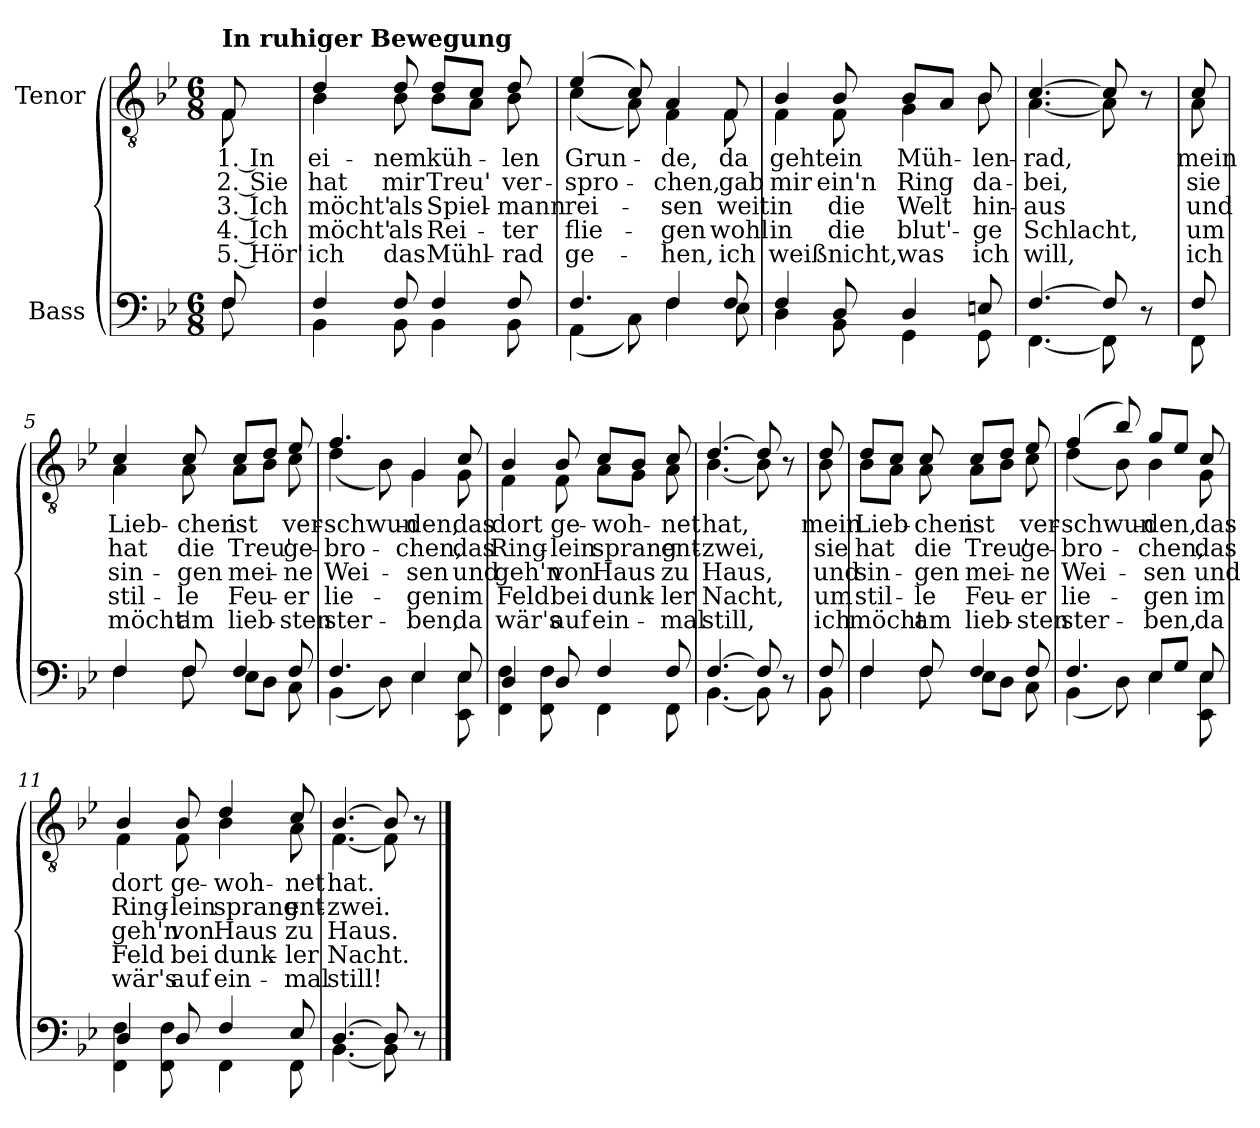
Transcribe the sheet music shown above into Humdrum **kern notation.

**kern	**kern	**text	**text	**text	**text	**text
*part2	*part1	*part1	*part1	*part1	*part1	*part1
*staff2	*staff1	*staff1	*staff1	*staff1	*staff1	*staff1
*I"Bass	*I"Tenor	*	*	*	*	*
*clefF4	*clefGv2	*	*	*	*	*
*k[b-e-]	*k[b-e-]	*	*	*	*	*
*M6/8	*M6/8	*	*	*	*	*
=	=	=	=	=	=	=
*^	*^	*	*	*	*	*
!	!	!LO:TX:a:B:t=In ruhiger Bewegung	!	!	!	!	!	!
8F/	8F\	8F/	8F\	1. In	2. Sie	3. Ich	4. Ich	5. Hör'
=1	=1	=1	=1	=1	=1	=1	=1	=1
4F/	4BB-\	4d/	4B-\	ei-	hat	möcht'	möcht'	ich
8F/	8BB-\	8d/	8B-\	-nem	mir	als	als	das
4F/	4BB-\	8d/L	8B-\L	küh-	Treu'	Spiel-	Rei-	Mühl-
.	.	8c/J	8A\J	.	.	.	.	.
8F/	8BB-\	8d/	8B-\	-len	ver-	-mann	-ter	-rad
=2	=2	=2	=2	=2	=2	=2	=2	=2
4.F/	(4AA\	(>4e-/	(4c\	Grun-	-spro-	rei-	flie-	ge-
.	8C\)	8c/)	8A\)	.	.	.	.	.
4F/	4F\	4A/	4F\	-de,	-chen,	-sen	-gen	-hen,
8F/	8E-\	8F/	8F\	da	gab	weit	wohl	ich
=3	=3	=3	=3	=3	=3	=3	=3	=3
4F/	4D\	4B-/	4F\	geht	mir	in	in	weiß
8D/	8BB-\	8B-/	8F\	ein	ein'n	die	die	nicht,
4D/	4GG\	8B-/L	4G\	Müh-	Ring	Welt	blut'-	was
.	.	8A/J	.	.	.	.	.	.
8En/	8GG\	8B-/	8B-\	-len-	da-	hin-	-ge	ich
=4	=4	=4	=4	=4	=4	=4	=4	=4
[4.F/	[4.FF\	[4.c/	[4.A\	-rad,	-bei,	-aus	Schlacht,	will,
8F/]	8FF\]	8c/]	8A\]	.	.	.	.	.
8r	8ryy	8r	8ryy	.	.	.	.	.
!!LO:LB:g=z	!!
=4X1	=4X1	=4X1	=4X1	=4X1	=4X1	=4X1	=4X1	=4X1
8F/	8FF\	8c/	8A\	mein	sie	und	um	ich
=5	=5	=5	=5	=5	=5	=5	=5	=5
4F/	4F\	4c/	4A\	Lieb-	hat	sin-	stil-	möcht'
8F/	8F\	8c/	8A\	-chen	die	-gen	-le	am
4F/	8E-\L	8c/L	8A\L	-ist	Treu'	mei-	Feu-	lieb-
.	8D\J	8d/J	8B-\J	.	.	.	.	.
8F/	8C\	8e-/	8c\	ver-	ge-	-ne	-er	-sten
=6	=6	=6	=6	=6	=6	=6	=6	=6
4.F/	(4BB-\	4.f/	(4d\	-schwun-	-bro-	Wei-	lie-	ster-
.	8D\)	.	8B-\)	.	.	.	.	.
4E-/	4E-\	4G/	4G\	-den,	-chen,	-sen	-gen	-ben,
8E-/	8EE-!\ 8E-\	8c/	8G\	das	das	und	im	da
=7	=7	=7	=7	=7	=7	=7	=7	=7
4D/	4FF!\ 4F\	4B-/	4F\	dort	Ring-	geh'n	Feld	wär's
8D/	8FF!\ 8F\	8B-/	8F\	ge-	-lein	von	bei	auf
4F/	4FF\	8c/L	8A\L	-woh-	sprang	Haus	dunk-	ein-
.	.	8B-/J	8G\J	.	.	.	.	.
8F/	8FF\	8c/	8A\	-net	ent-	zu	-ler	-mal
=8	=8	=8	=8	=8	=8	=8	=8	=8
[4.F/	[4.BB-\	[4.d/	[4.B-\	hat,	-zwei,	Haus,	Nacht,	still,
8F/]	8BB-\]	8d/]	8B-\]	.	.	.	.	.
8r	8ryy	8r	8ryy	.	.	.	.	.
!!LO:LB:g=z	!!
=8X2	=8X2	=8X2	=8X2	=8X2	=8X2	=8X2	=8X2	=8X2
8F/	8BB-\	8d/	8B-\	mein	sie	und	um	ich
=9	=9	=9	=9	=9	=9	=9	=9	=9
4F/	4F\	8d/L	8B-\L	Lieb-	hat	sin-	stil-	möcht
.	.	8c/J	8A\J	.	.	.	.	.
8F/	8F\	8c/	8A\	-chen	die	-gen	-le	am
4F/	8E-\L	8c/L	8A\L	ist	Treu'	mei-	Feu-	lieb-
.	8D\J	8d/J	8B-\J	.	.	.	.	.
8F/	8C\	8e-/	8c\	ver-	ge-	-ne	-er	-sten
=10	=10	=10	=10	=10	=10	=10	=10	=10
4.F/	(4BB-\	(>4f/	(4d\	-schwun-	-bro-	Wei-	lie-	ster-
.	8D\)	8b-/)	8B-\)	.	.	.	.	.
8E-/L	4E-\	8g/L	4B-\	-den,	-chen,	-sen	-gen	-ben,
8G/J	.	8e-/J	.	.	.	.	.	.
8E-/	8EE-!\ 8E-\	8c/	8G\	das	das	und	im	da
=11	=11	=11	=11	=11	=11	=11	=11	=11
4D/	4FF!\ 4F\	4B-/	4F\	dort	Ring-	geh'n	Feld	wär's
8D/	8FF!\ 8F\	8B-/	8F\	ge-	-lein	von	bei	auf
4F/	4FF\	4d/	4B-\	-woh-	sprang	Haus	dunk-	ein-
8E-/	8FF\	8c/	8A\	-net	ent-	zu	-ler	-mal
=12	=12	=12	=12	=12	=12	=12	=12	=12
[4.D/	[4.BB-\	[4.B-/	[4.F\	hat.	-zwei.	Haus.	Nacht.	still!
8D/]	8BB-\]	8B-/]	8F\]	.	.	.	.	.
8r	8ryy	8r	8ryy	.	.	.	.	.
*v	*v	*	*	*	*	*	*	*
*	*v	*v	*	*	*	*	*
==	==	==	==	==	==	==
*-	*-	*-	*-	*-	*-	*-
